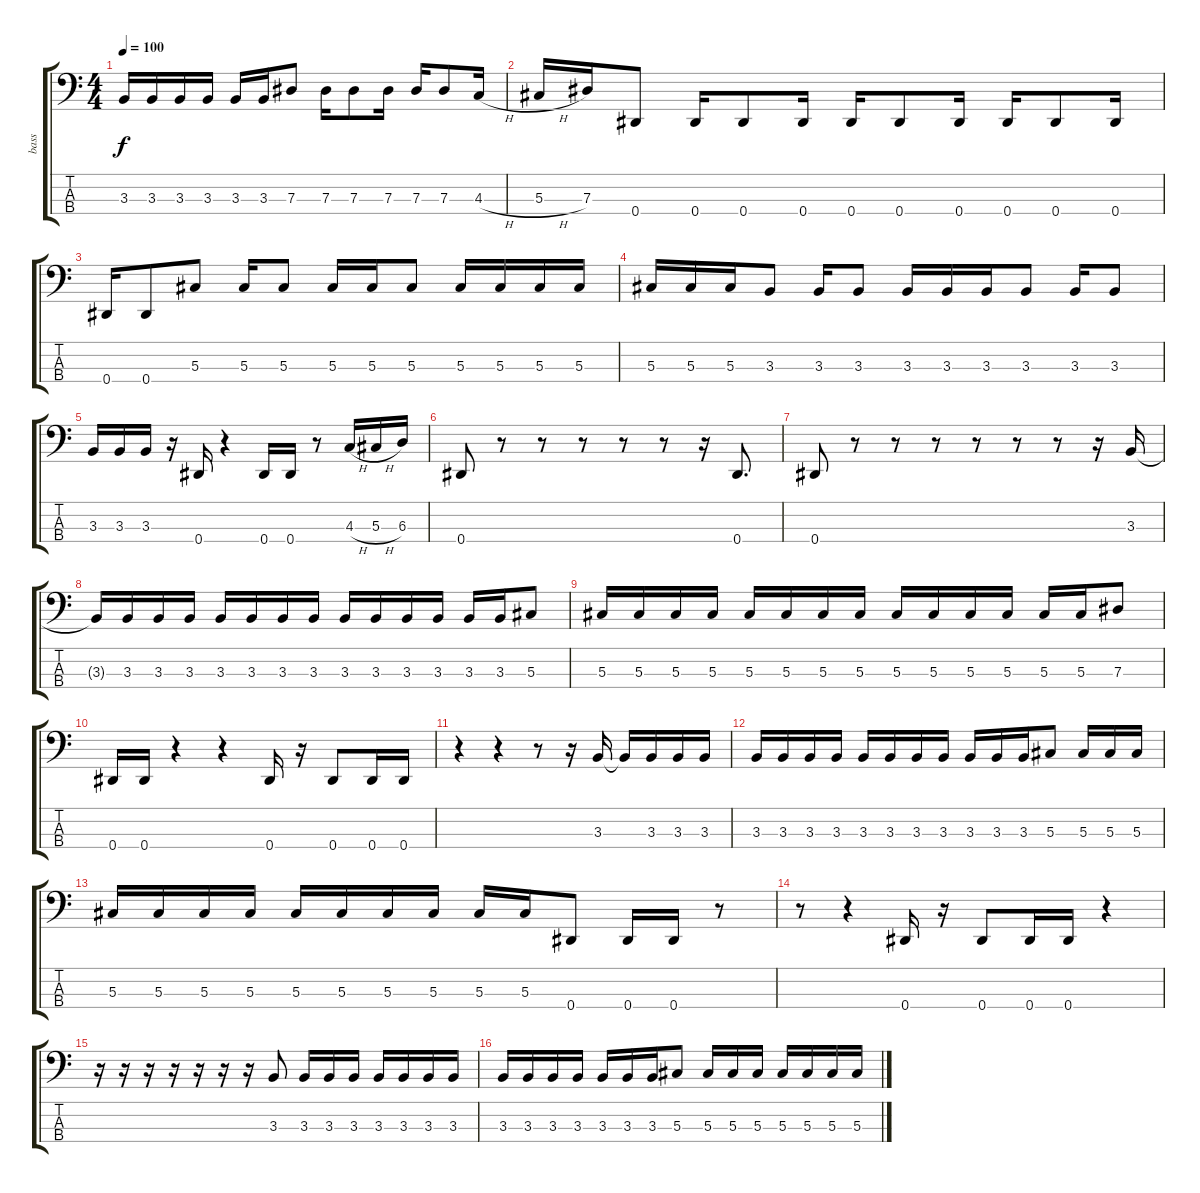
\track ("bass" "bass") {instrument electricbasspick}
\staff {score tabs}
\tuning (Gb2 Db2 Ab1 Eb1) {hide}
\ts (4 4)
\tempo 100
\clef f4
\ks c
3.3.16{dy f} 3.3.16 3.3.16 3.3.16 3.3.16 3.3.16 7.3.8 7.3.16 7.3.8 7.3.16 7.3.16 7.3.8 4.3{h}.16 |
5.3{h}.16 7.3.16 0.4.8 0.4.16 0.4.8 0.4.16 0.4.16 0.4.8 0.4.16 0.4.16 0.4.8 0.4.16 |
0.4.16 0.4.8 5.3.8 5.3.16 5.3.8 5.3.16 5.3.16 5.3.8 5.3.16 5.3.16 5.3.16 5.3.16 |
5.3.16 5.3.16 5.3.16 3.3.8 3.3.16 3.3.8 3.3.16 3.3.16 3.3.16 3.3.8 3.3.16 3.3.8 |
3.3.16 3.3.16 3.3.16 r.16 0.4.16 r.4 0.4.16 0.4.16 r.8 4.3{h}.16 5.3{h}.16 6.3.16 |
0.4.8 r.8 r.8 r.8 r.8 r.8 r.16 0.4.8{d} |
0.4.8 r.8 r.8 r.8 r.8 r.8 r.8 r.16 3.3.16 |
3.3{t}.16 3.3.16 3.3.16 3.3.16 3.3.16 3.3.16 3.3.16 3.3.16 3.3.16 3.3.16 3.3.16 3.3.16 3.3.16 3.3.16 5.3.8 |
5.3.16 5.3.16 5.3.16 5.3.16 5.3.16 5.3.16 5.3.16 5.3.16 5.3.16 5.3.16 5.3.16 5.3.16 5.3.16 5.3.16 7.3.8 |
0.4.16 0.4.16 r.4 r.4 0.4.16 r.16 0.4.8 0.4.16 0.4.16 |
r.4 r.4 r.8 r.16 3.3.16 3.3{t}.16 3.3.16 3.3.16 3.3.16 |
3.3.16 3.3.16 3.3.16 3.3.16 3.3.16 3.3.16 3.3.16 3.3.16 3.3.16 3.3.16 3.3.16 5.3.8 5.3.16 5.3.16 5.3.16 |
5.3.16 5.3.16 5.3.16 5.3.16 5.3.16 5.3.16 5.3.16 5.3.16 5.3.16 5.3.16 0.4.8 0.4.16 0.4.16 r.8 |
r.8 r.4 0.4.16 r.16 0.4.8 0.4.16 0.4.16 r.4 |
r.16 r.16 r.16 r.16 r.16 r.16 r.16 3.3.8 3.3.16 3.3.16 3.3.16 3.3.16 3.3.16 3.3.16 3.3.16 |
3.3.16 3.3.16 3.3.16 3.3.16 3.3.16 3.3.16 3.3.16 5.3.8 5.3.16 5.3.16 5.3.16 5.3.16 5.3.16 5.3.16 5.3.16
